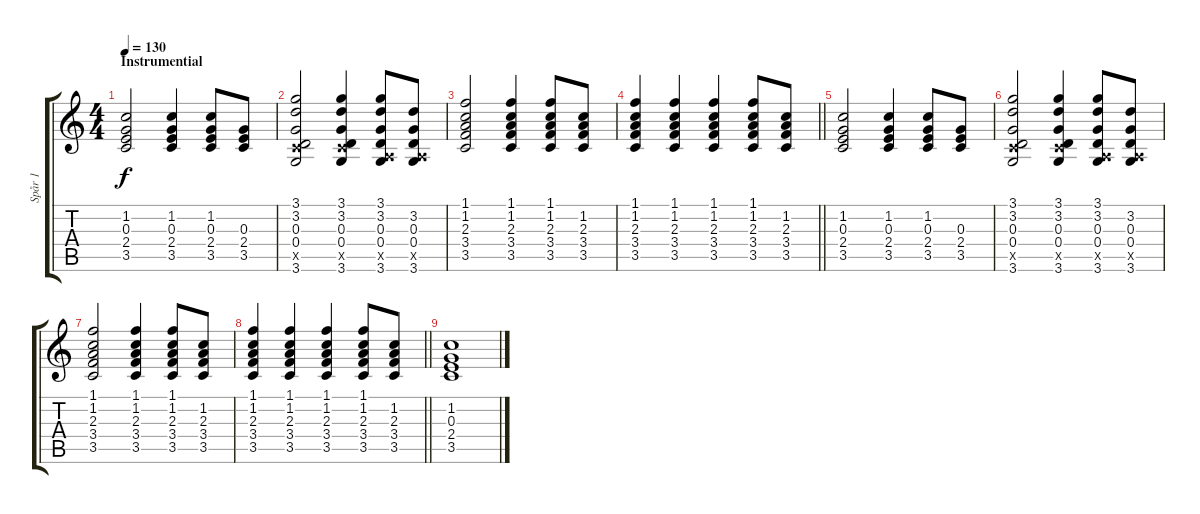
\track ("Spår 1" "Spår 1") {instrument electricguitarclean}
\staff {score tabs}
\tuning (E4 B3 G3 D3 A2 E2) {hide}
\ts (4 4)
\section ("" "Instrumential")
\tempo 130
\clef g2
\ks c
(1.2 0.3 2.4 3.5).2{dy f} (1.2 0.3 2.4 3.5).4 (1.2 0.3 2.4 3.5).8 (0.3 2.4 3.5).8 |
(3.1 3.2 0.3 0.4 3.5{x} 3.6).2 (3.1 3.2 0.3 0.4 3.5{x} 3.6).4 (3.1 3.2 0.3 0.4 0.5{x} 3.6).8 (3.2 0.3 0.4 0.5{x} 3.6).8 |
(1.1 1.2 2.3 3.4 3.5).2 (1.1 1.2 2.3 3.4 3.5).4 (1.1 1.2 2.3 3.4 3.5).8 (1.2 2.3 3.4 3.5).8 |
\barLineRight lightlight
(1.1 1.2 2.3 3.4 3.5).4 (1.1 1.2 2.3 3.4 3.5).4 (1.1 1.2 2.3 3.4 3.5).4 (1.1 1.2 2.3 3.4 3.5).8 (1.2 2.3 3.4 3.5).8 |
(1.2 0.3 2.4 3.5).2 (1.2 0.3 2.4 3.5).4 (1.2 0.3 2.4 3.5).8 (0.3 2.4 3.5).8 |
(3.1 3.2 0.3 0.4 3.5{x} 3.6).2 (3.1 3.2 0.3 0.4 3.5{x} 3.6).4 (3.1 3.2 0.3 0.4 0.5{x} 3.6).8 (3.2 0.3 0.4 0.5{x} 3.6).8 |
(1.1 1.2 2.3 3.4 3.5).2 (1.1 1.2 2.3 3.4 3.5).4 (1.1 1.2 2.3 3.4 3.5).8 (1.2 2.3 3.4 3.5).8 |
\barLineRight lightlight
(1.1 1.2 2.3 3.4 3.5).4 (1.1 1.2 2.3 3.4 3.5).4 (1.1 1.2 2.3 3.4 3.5).4 (1.1 1.2 2.3 3.4 3.5).8 (1.2 2.3 3.4 3.5).8 |
(1.2 0.3 2.4 3.5).1
